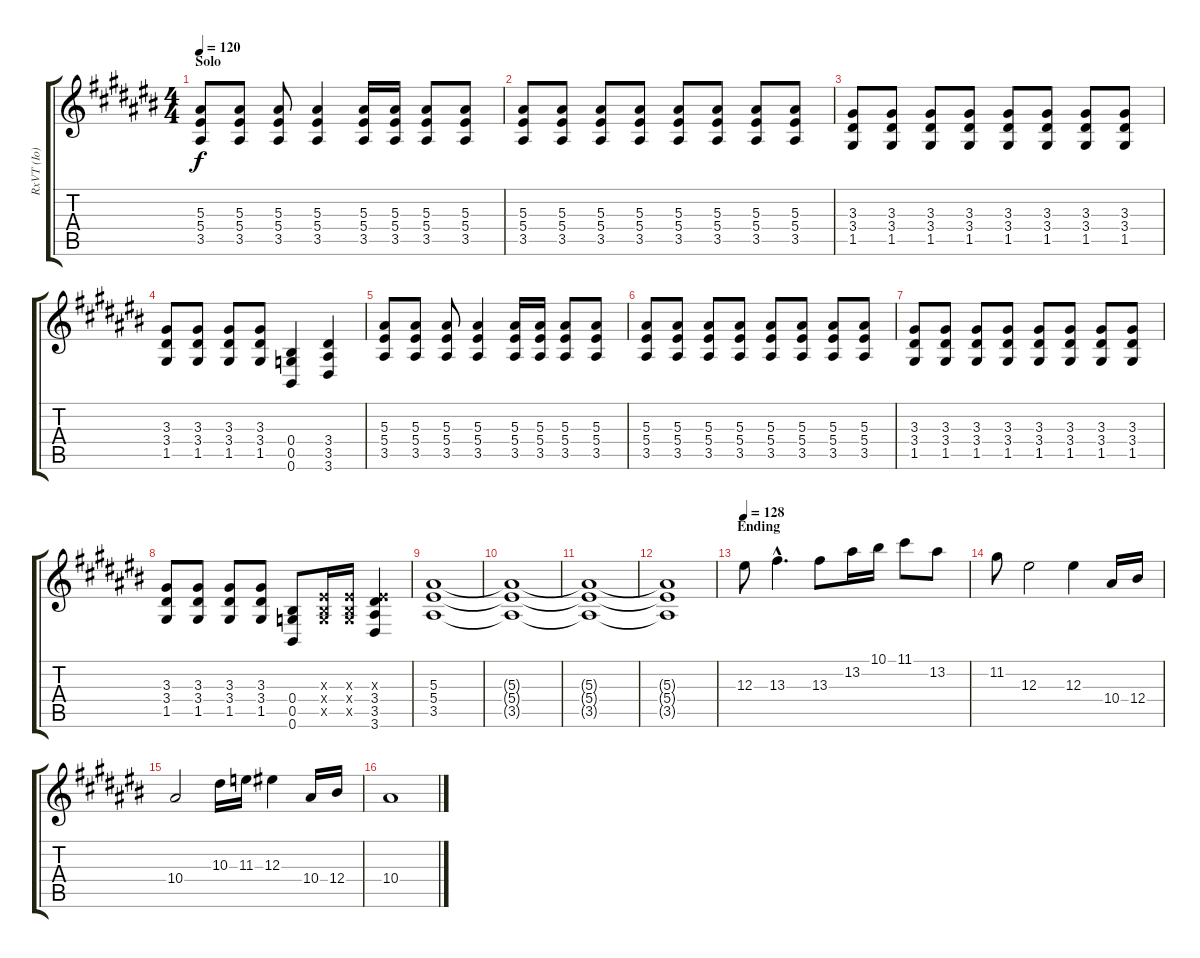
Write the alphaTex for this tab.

\track ("RxVT (Io)" "RxVT (Io)") {instrument acousticguitarnylon}
\staff {score tabs}
\tuning (D4 A3 F3 C3 G2 C2) {hide}
\ts (4 4)
\section ("" "Solo")
\tempo 120
\clef g2
\ks c#
(5.3 5.4 3.5).8{dy f instrument distortionguitar} (5.3 5.4 3.5).8 (5.3 5.4 3.5).8 (5.3 5.4 3.5).4 (5.3 5.4 3.5).16 (5.3 5.4 3.5).16 (5.3 5.4 3.5).8 (5.3 5.4 3.5).8 |
(5.3 5.4 3.5).8 (5.3 5.4 3.5).8 (5.3 5.4 3.5).8 (5.3 5.4 3.5).8 (5.3 5.4 3.5).8 (5.3 5.4 3.5).8 (5.3 5.4 3.5).8 (5.3 5.4 3.5).8 |
(3.3 3.4 1.5).8 (3.3 3.4 1.5).8 (3.3 3.4 1.5).8 (3.3 3.4 1.5).8 (3.3 3.4 1.5).8 (3.3 3.4 1.5).8 (3.3 3.4 1.5).8 (3.3 3.4 1.5).8 |
(3.3 3.4 1.5).8 (3.3 3.4 1.5).8 (3.3 3.4 1.5).8 (3.3 3.4 1.5).8 (0.4 0.5 0.6).4 (3.4 3.5 3.6).4 |
(5.3 5.4 3.5).8{instrument distortionguitar} (5.3 5.4 3.5).8 (5.3 5.4 3.5).8 (5.3 5.4 3.5).4 (5.3 5.4 3.5).16 (5.3 5.4 3.5).16 (5.3 5.4 3.5).8 (5.3 5.4 3.5).8 |
(5.3 5.4 3.5).8 (5.3 5.4 3.5).8 (5.3 5.4 3.5).8 (5.3 5.4 3.5).8 (5.3 5.4 3.5).8 (5.3 5.4 3.5).8 (5.3 5.4 3.5).8 (5.3 5.4 3.5).8 |
(3.3 3.4 1.5).8 (3.3 3.4 1.5).8 (3.3 3.4 1.5).8 (3.3 3.4 1.5).8 (3.3 3.4 1.5).8 (3.3 3.4 1.5).8 (3.3 3.4 1.5).8 (3.3 3.4 1.5).8 |
(3.3 3.4 1.5).8 (3.3 3.4 1.5).8 (3.3 3.4 1.5).8 (3.3 3.4 1.5).8 (0.4 0.5 0.6).8 (0.3{x} 0.4{x} 0.5{x}).16 (0.3{x} 0.4{x} 0.5{x}).16 (0.3{x} 3.4 3.5 3.6).4 |
(5.3 5.4 3.5).1 |
(5.3{t} 5.4{t} 3.5{t}).1{volume 5} |
(5.3{t} 5.4{t} 3.5{t}).1 |
(5.3{t} 5.4{t} 3.5{t}).1 |
\section ("" "Ending")
\tempo 128
12.3.8{volume 15 instrument acousticguitarnylon} 13.3{hac}.4{d} 13.3.8 13.2.16 10.1.16 11.1.8 13.2.8 |
11.2.8 12.3.2 12.3.4 10.4.16 12.4.16 |
10.4.2 10.3.16 11.3.16 12.3.4 10.4.16 12.4.16 |
10.4.1
